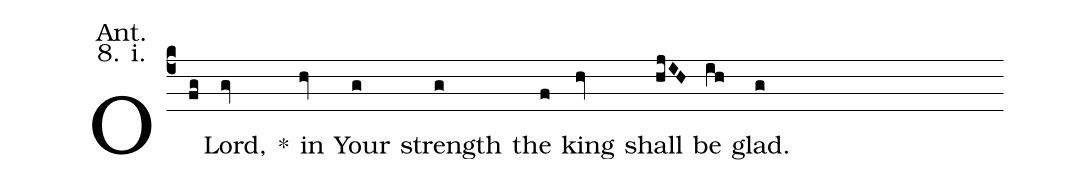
annotation: Ant.;
annotation: 8. i.;
%%
(c4) O(fg) Lord,(gv) <sp>*</sp>() in(hv) Your(g) strength(g) the(f) king(hv) shall(hjIH) be(ih) glad.(g)
